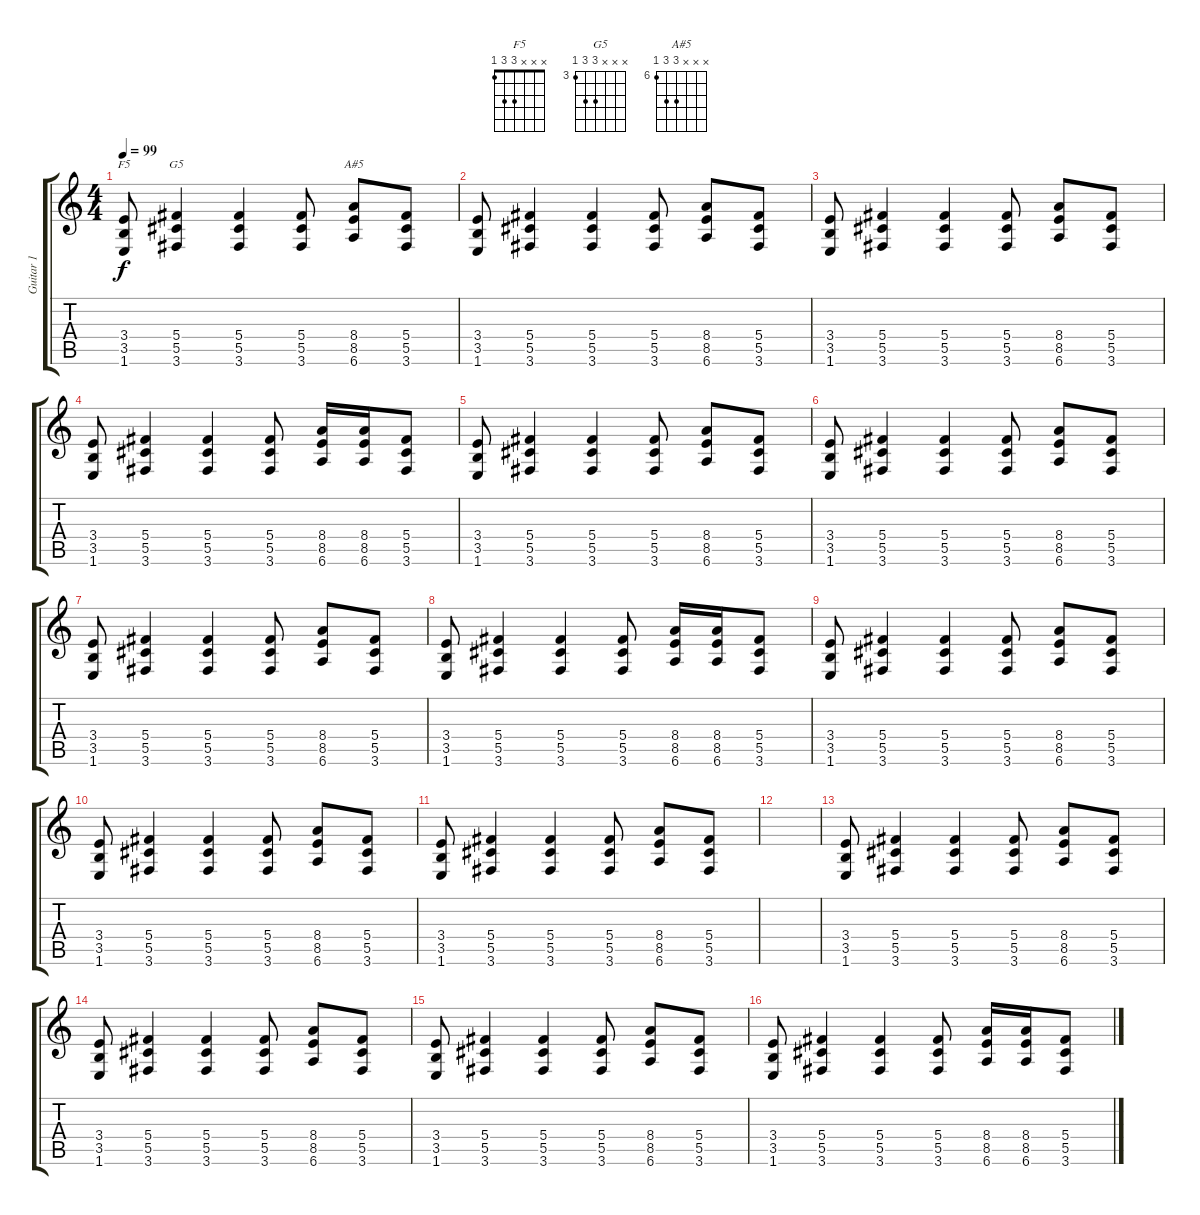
\track ("Guitar 1" "Guitar 1") {instrument overdrivenguitar}
\staff {score tabs}
\tuning (Eb4 Bb3 Gb3 Db3 Ab2 Eb2) {hide}
\chord ("F5" x x x 3 3 1)
\chord ("G5" x x x 5 5 3) {firstfret 3}
\chord ("A#5" x x x 8 8 6) {firstfret 6}
\ts (4 4)
\tempo 99
\clef g2
\ks c
(3.4 3.5 1.6).8{ch "F5" dy f volume 13} (5.4 5.5 3.6).4{ch "G5"} (5.4 5.5 3.6).4 (5.4 5.5 3.6).8 (8.4 8.5 6.6).8{ch "A#5"} (5.4 5.5 3.6).8 |
(3.4 3.5 1.6).8 (5.4 5.5 3.6).4 (5.4 5.5 3.6).4 (5.4 5.5 3.6).8 (8.4 8.5 6.6).8 (5.4 5.5 3.6).8 |
(3.4 3.5 1.6).8 (5.4 5.5 3.6).4 (5.4 5.5 3.6).4 (5.4 5.5 3.6).8 (8.4 8.5 6.6).8 (5.4 5.5 3.6).8 |
(3.4 3.5 1.6).8 (5.4 5.5 3.6).4 (5.4 5.5 3.6).4 (5.4 5.5 3.6).8 (8.4 8.5 6.6).16 (8.4 8.5 6.6).16 (5.4 5.5 3.6).8 |
(3.4 3.5 1.6).8 (5.4 5.5 3.6).4 (5.4 5.5 3.6).4 (5.4 5.5 3.6).8 (8.4 8.5 6.6).8 (5.4 5.5 3.6).8 |
(3.4 3.5 1.6).8 (5.4 5.5 3.6).4 (5.4 5.5 3.6).4 (5.4 5.5 3.6).8 (8.4 8.5 6.6).8 (5.4 5.5 3.6).8 |
(3.4 3.5 1.6).8 (5.4 5.5 3.6).4 (5.4 5.5 3.6).4 (5.4 5.5 3.6).8 (8.4 8.5 6.6).8 (5.4 5.5 3.6).8 |
(3.4 3.5 1.6).8 (5.4 5.5 3.6).4 (5.4 5.5 3.6).4 (5.4 5.5 3.6).8 (8.4 8.5 6.6).16 (8.4 8.5 6.6).16 (5.4 5.5 3.6).8 |
(3.4 3.5 1.6).8 (5.4 5.5 3.6).4 (5.4 5.5 3.6).4 (5.4 5.5 3.6).8 (8.4 8.5 6.6).8 (5.4 5.5 3.6).8 |
(3.4 3.5 1.6).8 (5.4 5.5 3.6).4 (5.4 5.5 3.6).4 (5.4 5.5 3.6).8 (8.4 8.5 6.6).8 (5.4 5.5 3.6).8 |
(3.4 3.5 1.6).8 (5.4 5.5 3.6).4 (5.4 5.5 3.6).4 (5.4 5.5 3.6).8 (8.4 8.5 6.6).8 (5.4 5.5 3.6).8 |
|
(3.4 3.5 1.6).8 (5.4 5.5 3.6).4 (5.4 5.5 3.6).4 (5.4 5.5 3.6).8 (8.4 8.5 6.6).8 (5.4 5.5 3.6).8 |
(3.4 3.5 1.6).8 (5.4 5.5 3.6).4 (5.4 5.5 3.6).4 (5.4 5.5 3.6).8 (8.4 8.5 6.6).8 (5.4 5.5 3.6).8 |
(3.4 3.5 1.6).8 (5.4 5.5 3.6).4 (5.4 5.5 3.6).4 (5.4 5.5 3.6).8 (8.4 8.5 6.6).8 (5.4 5.5 3.6).8 |
(3.4 3.5 1.6).8 (5.4 5.5 3.6).4 (5.4 5.5 3.6).4 (5.4 5.5 3.6).8 (8.4 8.5 6.6).16 (8.4 8.5 6.6).16 (5.4 5.5 3.6).8
